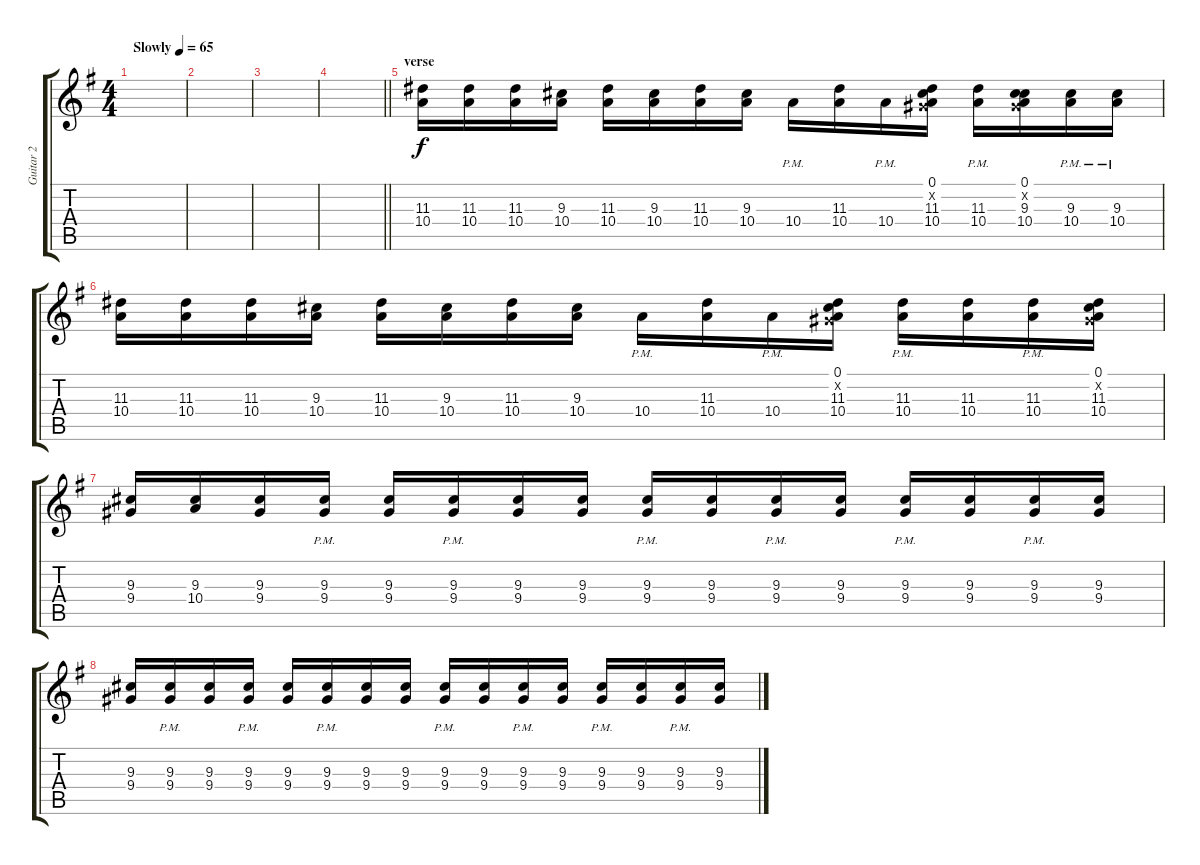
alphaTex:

\track ("Guitar 2" "Guitar 2") {instrument electricguitarclean}
\staff {score tabs}
\tuning (Db4 Ab3 E3 B2 Gb2 Db2) {hide}
\ts (4 4)
\tempo (65 "Slowly")
\clef g2
\ks g
|
|
|
\barLineRight lightlight
|
\section ("" "verse")
(11.3 10.4).16 (11.3 10.4).16 (11.3 10.4).16 (9.3 10.4).16 (11.3 10.4).16 (9.3 10.4).16 (11.3 10.4).16 (9.3 10.4).16 10.4{pm}.16 (11.3 10.4).16 10.4{pm}.16 (0.1 0.2{x} 11.3 10.4).16 (11.3 10.4{pm}).16 (0.1 0.2{x} 9.3 10.4).16 (9.3 10.4{pm}).16 (9.3 10.4{pm}).16 |
(11.3 10.4).16 (11.3 10.4).16 (11.3 10.4).16 (9.3 10.4).16 (11.3 10.4).16 (9.3 10.4).16 (11.3 10.4).16 (9.3 10.4).16 10.4{pm}.16 (11.3 10.4).16 10.4{pm}.16 (0.1 0.2{x} 11.3 10.4).16 (11.3 10.4{pm}).16 (11.3 10.4).16 (11.3 10.4{pm}).16 (0.1 0.2{x} 11.3 10.4).16 |
(9.3 9.4).16 (9.3 10.4).16 (9.3 9.4).16 (9.3{pm} 9.4).16 (9.3 9.4).16 (9.3{pm} 9.4).16 (9.3 9.4).16 (9.3 9.4).16 (9.3 9.4{pm}).16 (9.3 9.4).16 (9.3 9.4{pm}).16 (9.3 9.4).16 (9.3 9.4{pm}).16 (9.3 9.4).16 (9.3 9.4{pm}).16 (9.3 9.4).16 |
(9.3 9.4).16 (9.3 9.4{pm}).16 (9.3 9.4).16 (9.3 9.4{pm}).16 (9.3 9.4).16 (9.3 9.4{pm}).16 (9.3 9.4).16 (9.3 9.4).16 (9.3 9.4{pm}).16 (9.3 9.4).16 (9.3 9.4{pm}).16 (9.3 9.4).16 (9.3 9.4{pm}).16 (9.3 9.4).16 (9.3 9.4{pm}).16 (9.3 9.4).16
